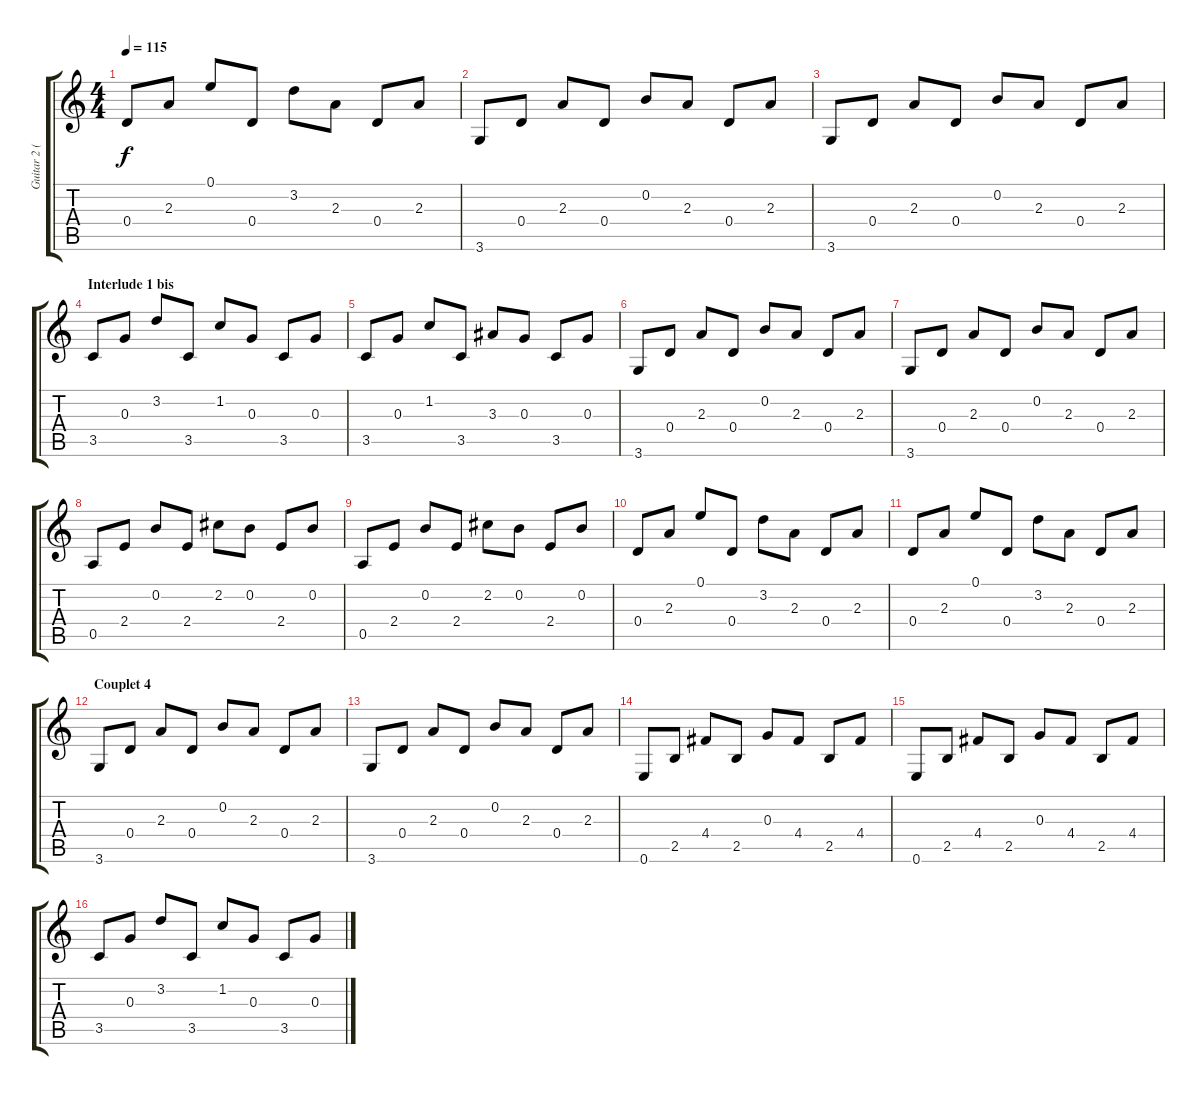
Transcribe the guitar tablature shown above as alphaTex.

\track ("Guitar 2 (Andy)" "Guitar 2 (") {instrument electricguitarmuted}
\staff {score tabs}
\tuning (E4 B3 G3 D3 A2 E2) {hide}
\ts (4 4)
\tempo 115
\clef g2
\ks c
0.4.8{dy f} 2.3.8 0.1.8 0.4.8 3.2.8 2.3.8 0.4.8 2.3.8 |
3.6.8 0.4.8 2.3.8 0.4.8 0.2.8 2.3.8 0.4.8 2.3.8 |
3.6.8 0.4.8 2.3.8 0.4.8 0.2.8 2.3.8 0.4.8 2.3.8 |
\section ("" "Interlude 1 bis")
3.5.8 0.3.8 3.2.8 3.5.8 1.2.8 0.3.8 3.5.8 0.3.8 |
3.5.8 0.3.8 1.2.8 3.5.8 3.3.8 0.3.8 3.5.8 0.3.8 |
3.6.8 0.4.8 2.3.8 0.4.8 0.2.8 2.3.8 0.4.8 2.3.8 |
3.6.8 0.4.8 2.3.8 0.4.8 0.2.8 2.3.8 0.4.8 2.3.8 |
0.5.8 2.4.8 0.2.8 2.4.8 2.2.8 0.2.8 2.4.8 0.2.8 |
0.5.8 2.4.8 0.2.8 2.4.8 2.2.8 0.2.8 2.4.8 0.2.8 |
0.4.8 2.3.8 0.1.8 0.4.8 3.2.8 2.3.8 0.4.8 2.3.8 |
0.4.8 2.3.8 0.1.8 0.4.8 3.2.8 2.3.8 0.4.8 2.3.8 |
\section ("" "Couplet 4")
3.6.8 0.4.8 2.3.8 0.4.8 0.2.8 2.3.8 0.4.8 2.3.8 |
3.6.8 0.4.8 2.3.8 0.4.8 0.2.8 2.3.8 0.4.8 2.3.8 |
0.6.8 2.5.8 4.4.8 2.5.8 0.3.8 4.4.8 2.5.8 4.4.8 |
0.6.8 2.5.8 4.4.8 2.5.8 0.3.8 4.4.8 2.5.8 4.4.8 |
3.5.8 0.3.8 3.2.8 3.5.8 1.2.8 0.3.8 3.5.8 0.3.8
